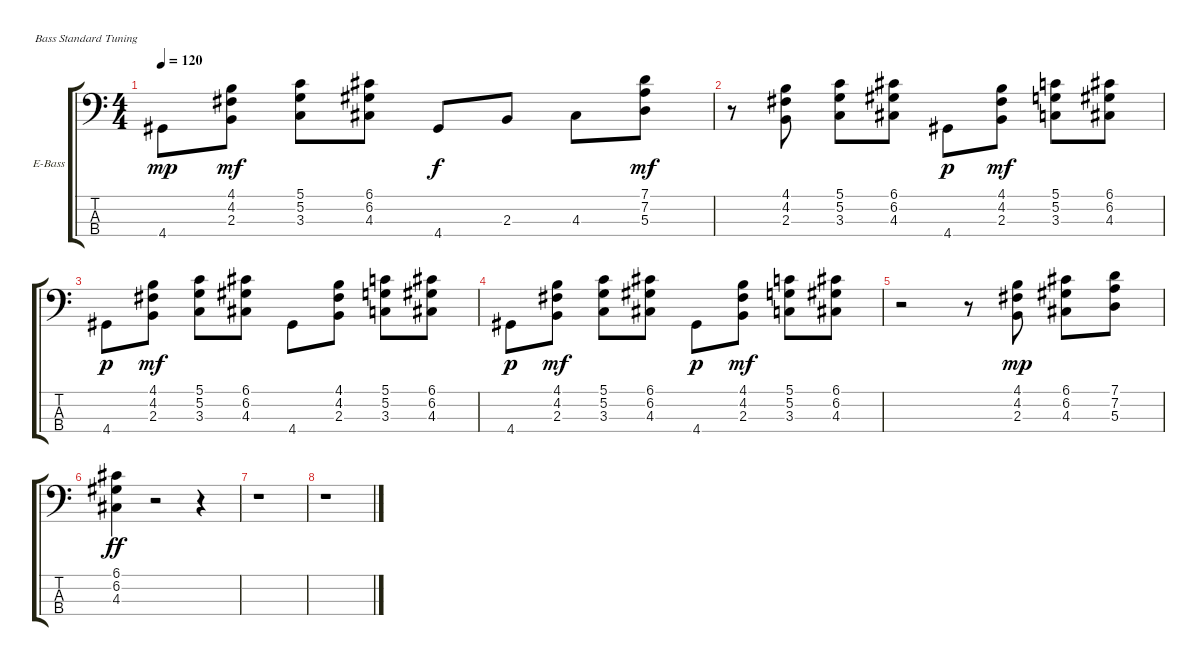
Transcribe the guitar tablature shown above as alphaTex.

\bracketExtendMode groupsimilarinstruments
\firstSystemTrackNameOrientation horizontal
\otherSystemsTrackNameOrientation horizontal
\track ("Turbo Bass" "E-Bass") {instrument slapbass1}
\staff {score tabs}
\tuning (G2 D2 A1 E1)
\ts (4 4)
\tempo 120
\clef f4
\ks c
4.4.8{dy mp} (4.1 4.2 2.3).8{dy mf} (5.1 5.2 3.3).8 (6.1 6.2 4.3).8 4.4.8{dy f} 2.3.8 4.3.8 (7.1 7.2 5.3).8{dy mf} |
r.8 (4.1 4.2 2.3).8 (5.1 5.2 3.3).8 (6.1 6.2 4.3).8 4.4.8{dy p} (4.1 4.2 2.3).8{dy mf} (5.1 5.2 3.3).8 (6.1 6.2 4.3).8 |
4.4.8{dy p} (4.1 4.2 2.3).8{dy mf} (5.1 5.2 3.3).8 (6.1 6.2 4.3).8 4.4.8 (4.1 4.2 2.3).8 (5.1 5.2 3.3).8 (6.1 6.2 4.3).8 |
4.4.8{dy p} (4.1 4.2 2.3).8{dy mf} (5.1 5.2 3.3).8 (6.1 6.2 4.3).8 4.4.8{dy p} (4.1 4.2 2.3).8{dy mf} (5.1 5.2 3.3).8 (6.1 6.2 4.3).8 |
r.2 r.8 (4.1 4.2 2.3).8{dy mp} (6.1 6.2 4.3).8 (7.1 7.2 5.3).8 |
(6.1 6.2 4.3).4{dy ff} r.2 r.4 |
r.1 |
r.1
